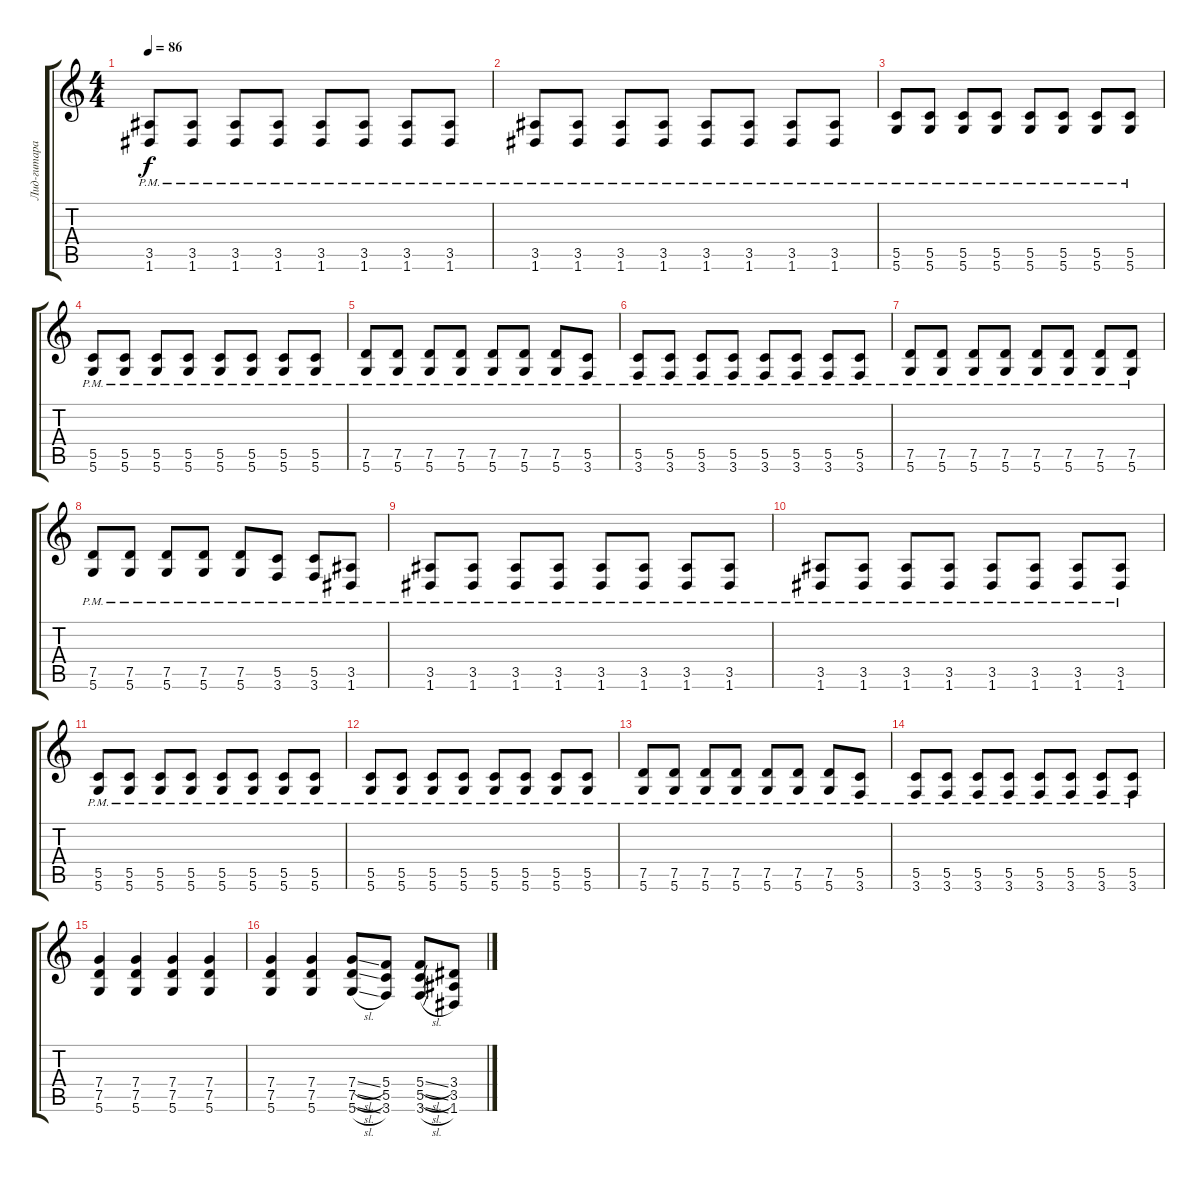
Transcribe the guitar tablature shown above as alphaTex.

\track ("Лид-гитара" "Лид-гитара") {instrument distortionguitar}
\staff {score tabs}
\tuning (D4 A3 F3 C3 G2 D2) {hide}
\ts (4 4)
\tempo 86
\clef g2
\ks c
(3.5{pm} 1.6{pm}).8{dy f} (3.5{pm} 1.6{pm}).8 (3.5{pm} 1.6{pm}).8 (3.5{pm} 1.6{pm}).8 (3.5{pm} 1.6{pm}).8 (3.5{pm} 1.6{pm}).8 (3.5{pm} 1.6{pm}).8 (3.5{pm} 1.6{pm}).8 |
(3.5{pm} 1.6{pm}).8 (3.5{pm} 1.6{pm}).8 (3.5{pm} 1.6{pm}).8 (3.5{pm} 1.6{pm}).8 (3.5{pm} 1.6{pm}).8 (3.5{pm} 1.6{pm}).8 (3.5{pm} 1.6{pm}).8 (3.5{pm} 1.6{pm}).8 |
(5.5{pm} 5.6{pm}).8 (5.5{pm} 5.6{pm}).8 (5.5{pm} 5.6{pm}).8 (5.5{pm} 5.6{pm}).8 (5.5{pm} 5.6{pm}).8 (5.5{pm} 5.6{pm}).8 (5.5{pm} 5.6{pm}).8 (5.5{pm} 5.6{pm}).8 |
(5.5{pm} 5.6{pm}).8 (5.5{pm} 5.6{pm}).8 (5.5{pm} 5.6{pm}).8 (5.5{pm} 5.6{pm}).8 (5.5{pm} 5.6{pm}).8 (5.5{pm} 5.6{pm}).8 (5.5{pm} 5.6{pm}).8 (5.5{pm} 5.6{pm}).8 |
(7.5{pm} 5.6{pm}).8 (7.5{pm} 5.6{pm}).8 (7.5{pm} 5.6{pm}).8 (7.5{pm} 5.6{pm}).8 (7.5{pm} 5.6{pm}).8 (7.5{pm} 5.6{pm}).8 (7.5{pm} 5.6{pm}).8 (5.5{pm} 3.6{pm}).8 |
(5.5{pm} 3.6{pm}).8 (5.5{pm} 3.6{pm}).8 (5.5{pm} 3.6{pm}).8 (5.5{pm} 3.6{pm}).8 (5.5{pm} 3.6{pm}).8 (5.5{pm} 3.6{pm}).8 (5.5{pm} 3.6{pm}).8 (5.5{pm} 3.6{pm}).8 |
(7.5{pm} 5.6{pm}).8 (7.5{pm} 5.6{pm}).8 (7.5{pm} 5.6{pm}).8 (7.5{pm} 5.6{pm}).8 (7.5{pm} 5.6{pm}).8 (7.5{pm} 5.6{pm}).8 (7.5{pm} 5.6{pm}).8 (7.5{pm} 5.6{pm}).8 |
(7.5{pm} 5.6{pm}).8 (7.5{pm} 5.6{pm}).8 (7.5{pm} 5.6{pm}).8 (7.5{pm} 5.6{pm}).8 (7.5{pm} 5.6{pm}).8 (5.5{pm} 3.6{pm}).8 (5.5{pm} 3.6{pm}).8 (3.5{pm} 1.6{pm}).8 |
(3.5{pm} 1.6{pm}).8 (3.5{pm} 1.6{pm}).8 (3.5{pm} 1.6{pm}).8 (3.5{pm} 1.6{pm}).8 (3.5{pm} 1.6{pm}).8 (3.5{pm} 1.6{pm}).8 (3.5{pm} 1.6{pm}).8 (3.5{pm} 1.6{pm}).8 |
(3.5{pm} 1.6{pm}).8 (3.5{pm} 1.6{pm}).8 (3.5{pm} 1.6{pm}).8 (3.5{pm} 1.6{pm}).8 (3.5{pm} 1.6{pm}).8 (3.5{pm} 1.6{pm}).8 (3.5{pm} 1.6{pm}).8 (3.5{pm} 1.6{pm}).8 |
(5.5{pm} 5.6{pm}).8 (5.5{pm} 5.6{pm}).8 (5.5{pm} 5.6{pm}).8 (5.5{pm} 5.6{pm}).8 (5.5{pm} 5.6{pm}).8 (5.5{pm} 5.6{pm}).8 (5.5{pm} 5.6{pm}).8 (5.5{pm} 5.6{pm}).8 |
(5.5{pm} 5.6{pm}).8 (5.5{pm} 5.6{pm}).8 (5.5{pm} 5.6{pm}).8 (5.5{pm} 5.6{pm}).8 (5.5{pm} 5.6{pm}).8 (5.5{pm} 5.6{pm}).8 (5.5{pm} 5.6{pm}).8 (5.5{pm} 5.6{pm}).8 |
(7.5{pm} 5.6{pm}).8 (7.5{pm} 5.6{pm}).8 (7.5{pm} 5.6{pm}).8 (7.5{pm} 5.6{pm}).8 (7.5{pm} 5.6{pm}).8 (7.5{pm} 5.6{pm}).8 (7.5{pm} 5.6{pm}).8 (5.5{pm} 3.6{pm}).8 |
(5.5{pm} 3.6{pm}).8 (5.5{pm} 3.6{pm}).8 (5.5{pm} 3.6{pm}).8 (5.5{pm} 3.6{pm}).8 (5.5{pm} 3.6{pm}).8 (5.5{pm} 3.6{pm}).8 (5.5{pm} 3.6{pm}).8 (5.5{pm} 3.6{pm}).8 |
(7.4 7.5 5.6).4 (7.4 7.5 5.6).4 (7.4 7.5 5.6).4 (7.4 7.5 5.6).4 |
(7.4 7.5 5.6).4 (7.4 7.5 5.6).4 (7.4{sl} 7.5{sl} 5.6{sl}).8 (5.4 5.5 3.6).8 (5.4{sl} 5.5{sl} 3.6{sl}).8 (3.4 3.5 1.6).8
